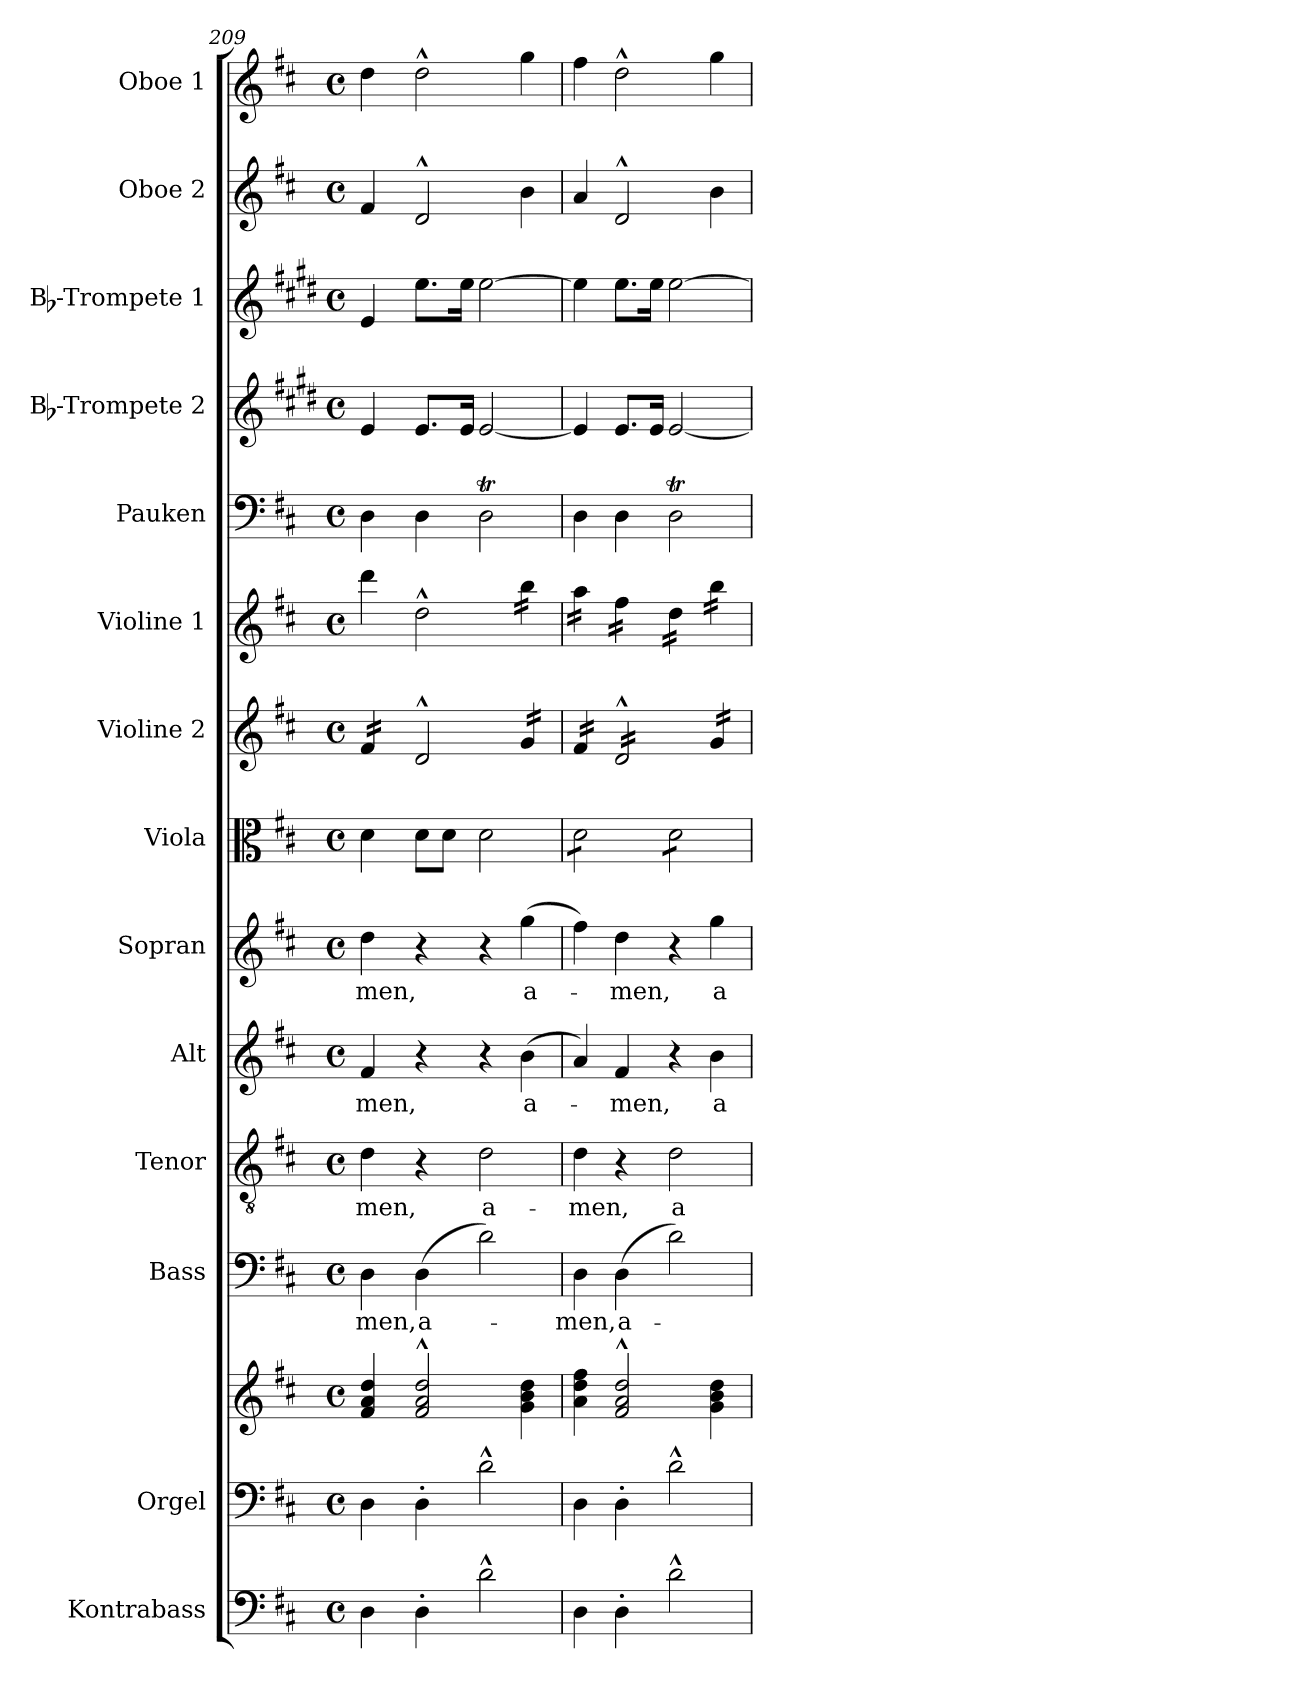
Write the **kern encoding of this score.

**kern	**kern	**kern	**kern	**text	**kern	**text	**kern	**text	**kern	**text	**kern	**kern	**kern	**kern	**kern	**kern	**kern	**kern
*part14	*part13	*part13	*part12	*part12	*part11	*part11	*part10	*part10	*part9	*part9	*part8	*part7	*part6	*part5	*part4	*part3	*part2	*part1
*staff15	*staff14	*staff13	*staff12	*staff12	*staff11	*staff11	*staff10	*staff10	*staff9	*staff9	*staff8	*staff7	*staff6	*staff5	*staff4	*staff3	*staff2	*staff1
*I"Kontrabass	*I"Orgel	*	*I"Bass	*	*I"Tenor	*	*I"Alt	*	*I"Sopran	*	*I"Viola	*I"Violine 2	*I"Violine 1	*I"Pauken	*I"Bb-Trompete 2	*I"Bb-Trompete 1	*I"Oboe 2	*I"Oboe 1
*I'Kb.	*I'Org.	*	*I'B.	*	*I'T.	*	*I'A.	*	*I'S.	*	*I'Vla.	*I'Vl. 2	*I'Vl. 1	*I'Pk.	*I'Bb Trp. 2	*I'Bb Trp. 1	*I'Ob. 2	*I'Ob. 1
!!LO:PB:g=z
*clefF4	*clefF4	*clefG2	*clefF4	*	*clefGv2	*	*clefG2	*	*clefG2	*	*clefC3	*clefG2	*clefG2	*clefF4	*clefG2	*clefG2	*clefG2	*clefG2
*ITrd7c12	*	*	*	*	*	*	*	*	*	*	*	*	*	*	*ITrd1c2	*ITrd1c2	*	*
*k[f#c#]	*k[f#c#]	*k[f#c#]	*k[f#c#]	*	*k[f#c#]	*	*k[f#c#]	*	*k[f#c#]	*	*k[f#c#]	*k[f#c#]	*k[f#c#]	*k[f#c#]	*k[f#c#]	*k[f#c#]	*k[f#c#]	*k[f#c#]
*D:	*D:	*D:	*D:	*	*D:	*	*D:	*	*D:	*	*D:	*D:	*D:	*D:	*D:	*D:	*D:	*D:
*M4/4	*M4/4	*M4/4	*M4/4	*	*M4/4	*	*M4/4	*	*M4/4	*	*M4/4	*M4/4	*M4/4	*M4/4	*M4/4	*M4/4	*M4/4	*M4/4
*met(c)	*met(c)	*met(c)	*met(c)	*	*met(c)	*	*met(c)	*	*met(c)	*	*met(c)	*met(c)	*met(c)	*met(c)	*met(c)	*met(c)	*met(c)	*met(c)
=209	=209	=209	=209	=209	=209	=209	=209	=209	=209	=209	=209	=209	=209	=209	=209	=209	=209	=209
!	!	!	!	!LO:LY:b	!	!LO:LY:b	!	!LO:LY:b	!	!LO:LY:b	!	!	!	!	!	!	!	!
*	*	*	*	*	*	*	*	*	*	*	*	*tremolo	*	*	*	*	*	*
4DD\	4D\	4f#/ 4a/ 4dd/	4D\	-men,	4d\	-men,	4f#/	-men,	4dd\	-men,	4d\	16f#/LL	4ddd\	4D\	4d/	4d/	4f#/	4dd\
.	.	.	.	.	.	.	.	.	.	.	.	16f#/	.	.	.	.	.	.
.	.	.	.	.	.	.	.	.	.	.	.	16f#/	.	.	.	.	.	.
.	.	.	.	.	.	.	.	.	.	.	.	16f#/JJ	.	.	.	.	.	.
*	*	*	*	*	*	*	*	*	*	*	*	*Xtremolo	*	*	*	*	*	*
!	!	!	!	!LO:LY:b	!	!	!	!	!	!	!	!	!	!	!	!	!	!
4DD'>\	4D'>\	2f#/^^> 2a/^^> 2dd/^^>	(>4D\	a-	4r	.	4r	.	4r	.	8d\L	2d^^>/	2dd^^>\	4D\	8.d/L	8.dd\L	2d^^>/	2dd^^>\
.	.	.	.	.	.	.	.	.	.	.	8d\J	.	.	.	.	.	.	.
.	.	.	.	.	.	.	.	.	.	.	.	.	.	.	16d/Jk	16dd\Jk	.	.
!	!	!	!	!	!	!LO:LY:b	!	!	!	!	!	!	!	!	!	!	!	!
2D^^>\	2d^^>\	.	2d\)	.	2d\	a-	4r	.	4r	.	2d\	.	.	2DT\	[2d/	[2dd\	.	.
!	!	!	!	!	!	!	!	!LO:LY:b	!	!LO:LY:b	!	!	!	!	!	!	!	!
*	*	*	*	*	*	*	*	*	*	*	*	*tremolo	*	*	*	*	*	*
*	*	*	*	*	*	*	*	*	*	*	*	*	*tremolo	*	*	*	*	*
.	.	4g\ 4b\ 4dd\	.	.	.	.	(>4b\	a-	(>4gg\	a-	.	16g/LL	16bb\LL	.	.	.	4b\	4gg\
.	.	.	.	.	.	.	.	.	.	.	.	16g/	16bb\	.	.	.	.	.
.	.	.	.	.	.	.	.	.	.	.	.	16g/	16bb\	.	.	.	.	.
.	.	.	.	.	.	.	.	.	.	.	.	16g/JJ	16bb\JJ	.	.	.	.	.
=210	=210	=210	=210	=210	=210	=210	=210	=210	=210	=210	=210	=210	=210	=210	=210	=210	=210	=210
!	!	!	!	!LO:LY:b	!	!LO:LY:b	!	!	!	!	!	!	!	!	!	!	!	!
*	*	*	*	*	*	*	*	*	*	*	*tremolo	*	*	*	*	*	*	*
4DD\	4D\	4a\ 4dd\ 4ff#\	4D\	-men,	4d\	-men,	4a/)	.	4ff#\)	.	8d\L	16f#/LL	16aa\LL	4D\	4d/]	4dd\]	4a/	4ff#\
.	.	.	.	.	.	.	.	.	.	.	.	16f#/	16aa\	.	.	.	.	.
.	.	.	.	.	.	.	.	.	.	.	8d\	16f#/	16aa\	.	.	.	.	.
.	.	.	.	.	.	.	.	.	.	.	.	16f#/JJ	16aa\JJ	.	.	.	.	.
!	!	!	!	!LO:LY:b	!	!	!	!LO:LY:b	!	!LO:LY:b	!	!	!	!	!	!	!	!
4DD'>\	4D'>\	2f#/^^> 2a/^^> 2dd/^^>	(>4D\	a-	4r	.	4f#/	-men,	4dd\	-men,	8d\	16d^^>/LL	16ff#\LL	4D\	8.d/L	8.dd\L	2d^^>/	2dd^^>\
.	.	.	.	.	.	.	.	.	.	.	.	16d^^>/	16ff#\	.	.	.	.	.
.	.	.	.	.	.	.	.	.	.	.	8d\J	16d^^>/	16ff#\	.	.	.	.	.
.	.	.	.	.	.	.	.	.	.	.	.	16d^^>/	16ff#\JJ	.	16d/Jk	16dd\Jk	.	.
!	!	!	!	!	!	!LO:LY:b	!	!	!	!	!	!	!	!	!	!	!	!
2D^^>\	2d^^>\	.	2d\)	.	2d\	a-	4r	.	4r	.	8d\L	16d^^>/	16dd\LL	2DT\	[2d/	[2dd\	.	.
.	.	.	.	.	.	.	.	.	.	.	.	16d^^>/	16dd\	.	.	.	.	.
.	.	.	.	.	.	.	.	.	.	.	8d\	16d^^>/	16dd\	.	.	.	.	.
.	.	.	.	.	.	.	.	.	.	.	.	16d^^>/JJ	16dd\JJ	.	.	.	.	.
!	!	!	!	!	!	!	!	!LO:LY:b	!	!LO:LY:b	!	!	!	!	!	!	!	!
.	.	4g\ 4b\ 4dd\	.	.	.	.	4b\	a-	4gg\	a-	8d\	16g/LL	16bb\LL	.	.	.	4b\	4gg\
.	.	.	.	.	.	.	.	.	.	.	.	16g/	16bb\	.	.	.	.	.
.	.	.	.	.	.	.	.	.	.	.	8d\J	16g/	16bb\	.	.	.	.	.
*	*	*	*	*	*	*	*	*	*	*	*Xtremolo	*	*	*	*	*	*	*
.	.	.	.	.	.	.	.	.	.	.	.	16g/JJ	16bb\JJ	.	.	.	.	.
*	*	*	*	*	*	*	*	*	*	*	*	*	*Xtremolo	*	*	*	*	*
*	*	*	*	*	*	*	*	*	*	*	*	*Xtremolo	*	*	*	*	*	*
=	=	=	=	=	=	=	=	=	=	=	=	=	=	=	=	=	=	=
*-	*-	*-	*-	*-	*-	*-	*-	*-	*-	*-	*-	*-	*-	*-	*-	*-	*-	*-
